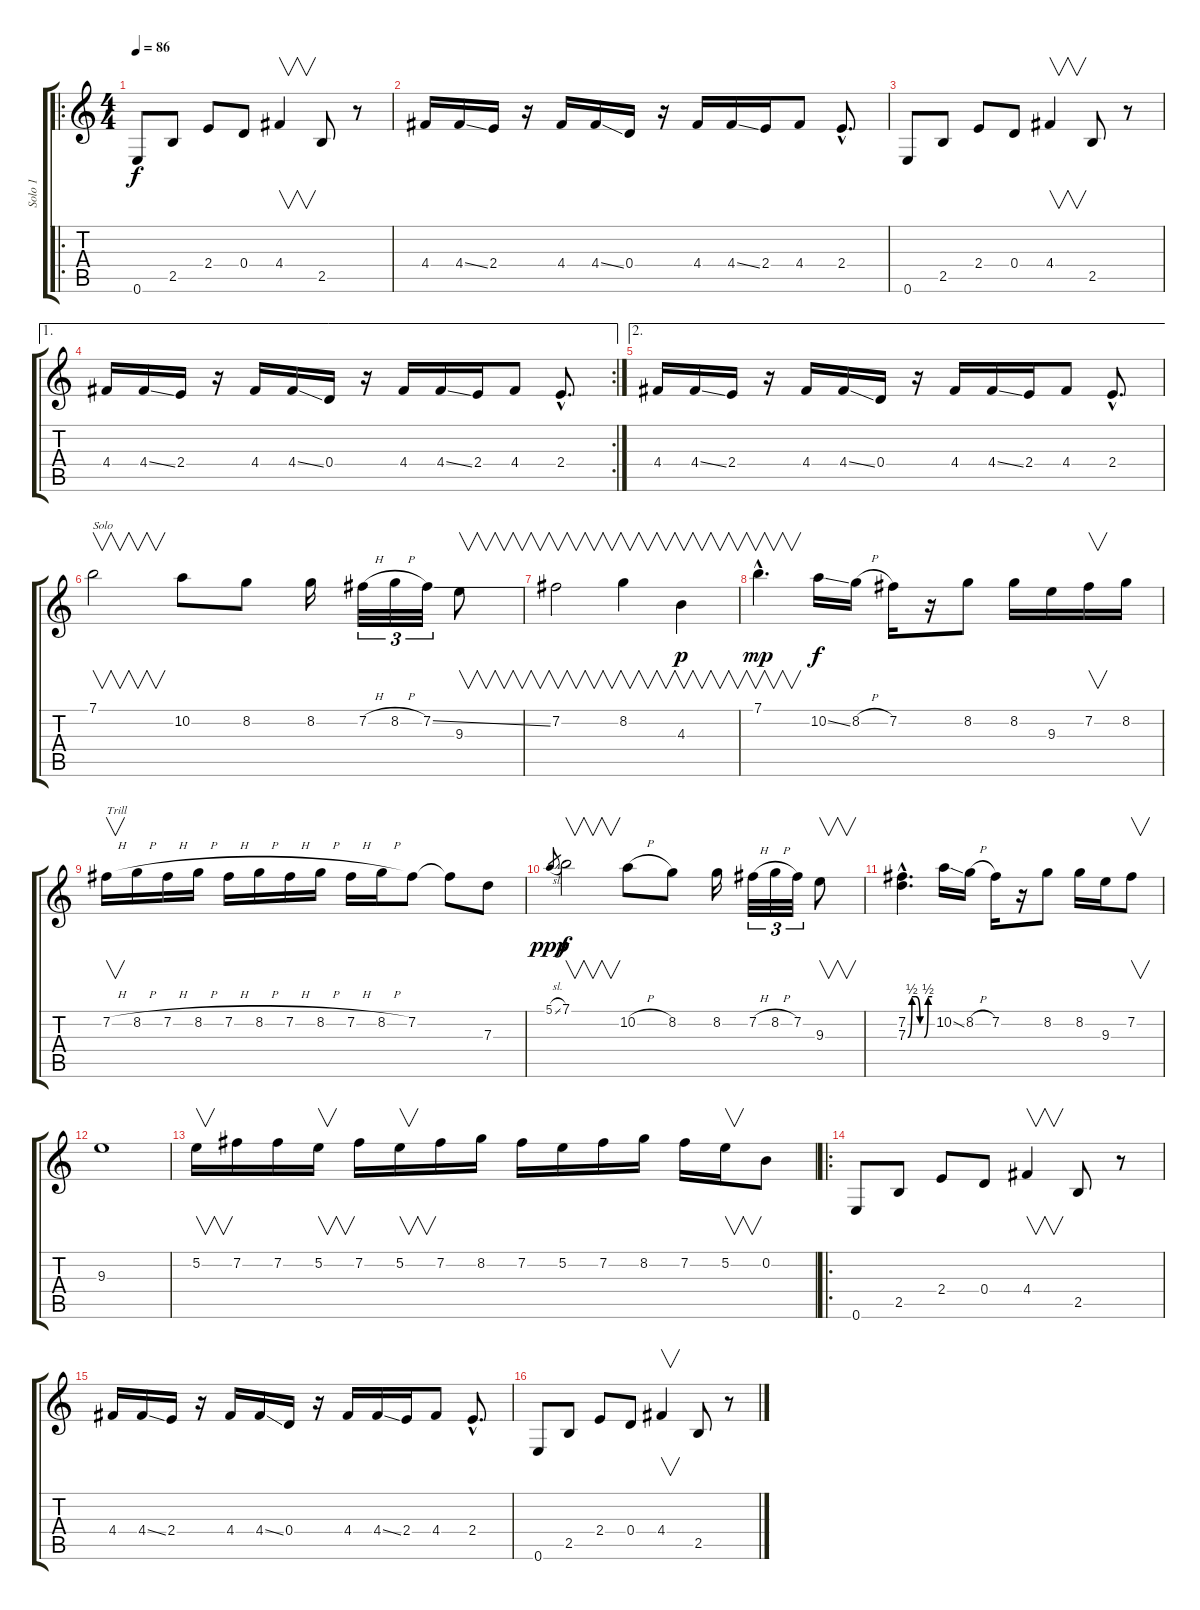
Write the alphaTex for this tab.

\track ("Solo 1" "Solo 1") {instrument distortionguitar}
\staff {score tabs}
\tuning (E4 B3 G3 D3 A2 E2) {hide}
\ro
\ts (4 4)
\tempo 86
\clef g2
\ks c
0.6.8{dy f volume 13 instrument overdrivenguitar} 2.5.8 2.4.8 0.4.8 4.4.4{v} 2.5.8 r.8 |
4.4.16 4.4{ss}.16 2.4.16 r.16 4.4.16 4.4{ss}.16 0.4.16 r.16 4.4.16 4.4{ss}.16 2.4.16 4.4.8 2.4{hac}.8{d} |
0.6.8{instrument overdrivenguitar} 2.5.8 2.4.8 0.4.8 4.4.4{v} 2.5.8 r.8 |
\ae 1
\rc 2
4.4.16 4.4{ss}.16 2.4.16 r.16 4.4.16 4.4{ss}.16 0.4.16 r.16 4.4.16 4.4{ss}.16 2.4.16 4.4.8 2.4{hac}.8{d} |
\ae 2
4.4.16 4.4{ss}.16 2.4.16 r.16 4.4.16 4.4{ss}.16 0.4.16 r.16 4.4.16 4.4{ss}.16 2.4.16 4.4.8 2.4{hac}.8{d} |
7.1.2{v txt "Solo"} 10.2.8 8.2.8 8.2.16 7.2{h}.32{tu (3 2)} 8.2{h}.32{tu (3 2)} 7.2{ss}.32{tu (3 2)} 9.3.8{v} |
7.2.2{v} 8.2.4{v} 4.3.4{v dy p} |
7.1{hac}.4{v d dy mp} 10.2{ss}.16{dy f} 8.2{h}.16 7.2.16 r.16 8.2.8 8.2.16 9.3.16 7.2.16{v} 8.2.16 |
7.2{h}.16{v txt "Trill"} 8.2{h}.16 7.2{h}.16 8.2{h}.16 7.2{h}.16 8.2{h}.16 7.2{h}.16 8.2{h}.16 7.2{h}.16 8.2{h}.16 7.2.8 7.2{t}.8 7.3.8 |
5.1{sl}.8{gr dy ppp} 7.1.2{v dy f} 10.2{h}.8 8.2.8 8.2.16 7.2{h}.32{tu (3 2)} 8.2{h}.32{tu (3 2)} 7.2.32{tu (3 2)} 9.3.8{v} |
(7.2{hac} 7.3{be (custom 0 0 10 2 20 2 30 0 40 0 50 2 60 2) hac}).4{d} 10.2{ss}.16 8.2{h}.16 7.2.16 r.16 8.2.8 8.2.16 9.3.16 7.2.8{v} |
9.3.1 |
5.2.16{v} 7.2.16 7.2.16 5.2.16{v} 7.2.16 5.2.16{v} 7.2.16 8.2.16 7.2.16 5.2.16 7.2.16 8.2.16 7.2.16 5.2.16{v} 0.2.8 |
\ro
0.6.8{volume 13 instrument overdrivenguitar} 2.5.8 2.4.8 0.4.8 4.4.4{v} 2.5.8 r.8 |
4.4.16 4.4{ss}.16 2.4.16 r.16 4.4.16 4.4{ss}.16 0.4.16 r.16 4.4.16 4.4{ss}.16 2.4.16 4.4.8 2.4{hac}.8{d} |
0.6.8{instrument overdrivenguitar} 2.5.8 2.4.8 0.4.8 4.4.4{v} 2.5.8 r.8
